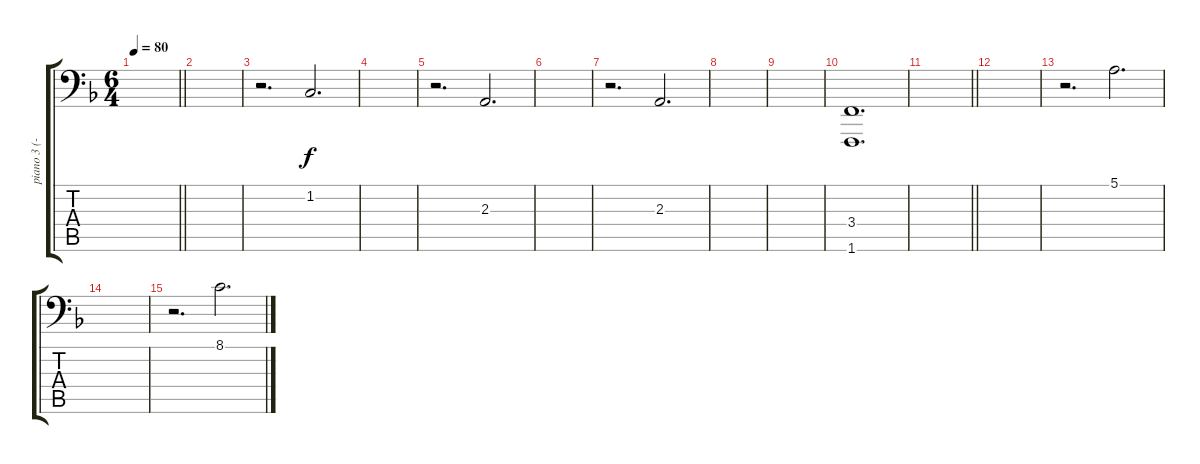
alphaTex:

\track ("piano 3 (-12)" "piano 3 (-") {instrument acousticgrandpiano}
\staff {score tabs}
\tuning (E3 B2 G2 D2 A1 E1) {hide}
\ts (6 4)
\tempo 80
\clef f4
\barLineRight lightlight
\ks f
|
|
r.2{d} 1.2.2{d} |
|
r.2{d} 2.3.2{d} |
|
r.2{d} 2.3.2{d} |
|
|
(3.4 1.6).1{d} |
\barLineRight lightlight
|
|
r.2{d} 5.1.2{d} |
|
r.2{d} 8.1.2{d}
